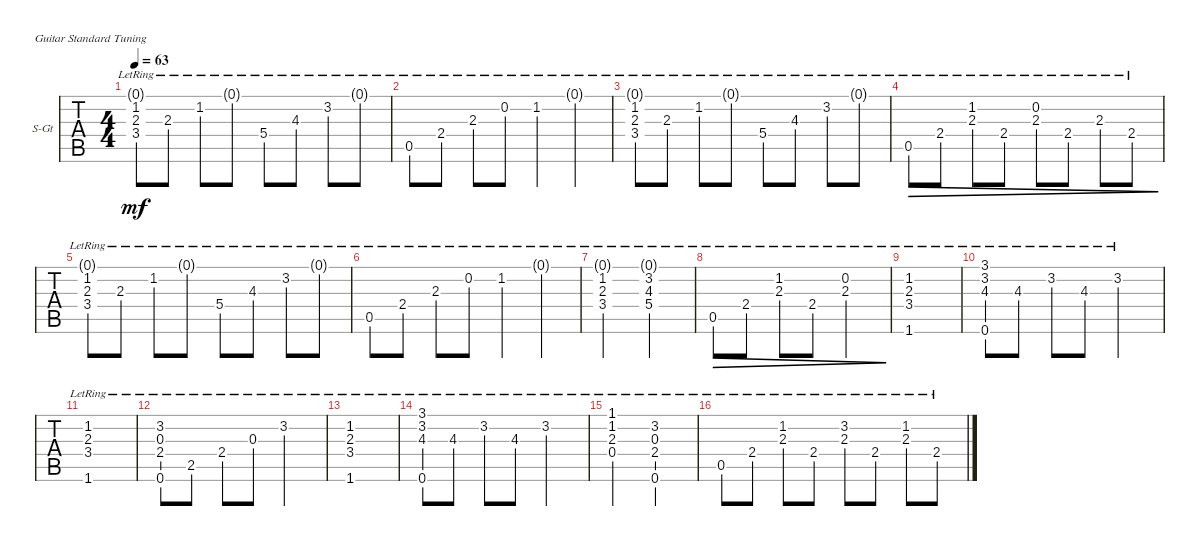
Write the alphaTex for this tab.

\defaultSystemsLayout 4
\bracketExtendMode groupsimilarinstruments
\firstSystemTrackNameOrientation horizontal
\otherSystemsTrackNameOrientation horizontal
\track ("吉他1" "S-Gt") {instrument acousticguitarsteel}
\staff {tabs}
\tuning (E4 B3 G3 D3 A2 E2)
\ts (4 4)
\tempo 63
\clef g2
\ks c
(3.4{lr} 2.3{lr} 1.2{lr} 0.1{g lr}).8{dy mf instrument acousticguitarsteel} 2.3{lr}.8 1.2{lr}.8 0.1{g lr}.8 5.4{lr}.8 4.3{lr}.8 3.2{lr}.8 0.1{g lr}.8 |
0.5{lr}.8 2.4{lr}.8 2.3{lr}.8 0.2{lr}.8 1.2{lr}.4 0.1{g lr}.4 |
(3.4{lr} 2.3{lr} 1.2{lr} 0.1{g lr}).8 2.3{lr}.8 1.2{lr}.8 0.1{g lr}.8 5.4{lr}.8 4.3{lr}.8 3.2{lr}.8 0.1{g lr}.8 |
0.5{lr}.8{dec} 2.4{lr}.8{dec} (2.3{lr} 1.2{lr}).8{dec} 2.4{lr}.8{dec} (2.3{lr} 0.2{lr}).8{dec} 2.4{lr}.8{dec} 2.3{lr}.8{dec} 2.4{lr}.8{dec} |
(3.4{lr} 2.3{lr} 1.2{lr} 0.1{g lr}).8 2.3{lr}.8 1.2{lr}.8 0.1{g lr}.8 5.4{lr}.8 4.3{lr}.8 3.2{lr}.8 0.1{g lr}.8 |
0.5{lr}.8 2.4{lr}.8 2.3{lr}.8 0.2{lr}.8 1.2{lr}.4 0.1{g lr}.4 |
(3.4{lr} 2.3{lr} 1.2{lr} 0.1{g lr}).2 (5.4{lr} 4.3{lr} 3.2{lr} 0.1{g lr}).2 |
0.5{lr}.8{dec} 2.4{lr}.8{dec} (1.2{lr} 2.3{lr}).8{dec} 2.4{lr}.8{dec} (0.2{lr} 2.3{lr}).2{dec} |
(1.6{lr} 3.4{lr} 2.3{lr} 1.2{lr}).1 |
(0.6{lr} 4.3{lr} 3.2{lr} 3.1{lr}).8 4.3{lr}.8 3.2{lr}.8 4.3{lr}.8 3.2{lr}.2 |
(1.6{lr} 3.4{lr} 2.3{lr} 1.2{lr}).1 |
(0.6{lr} 2.4{lr} 0.3{lr} 3.2{lr}).8 2.5{lr}.8 2.4{lr}.8 0.3{lr}.8 3.2{lr}.2 |
(1.6{lr} 3.4{lr} 2.3{lr} 1.2{lr}).1 |
(0.6{lr} 4.3{lr} 3.2{lr} 3.1{lr}).8 4.3{lr}.8 3.2{lr}.8 4.3{lr}.8 3.2{lr}.2 |
(0.4{lr} 2.3{lr} 1.2{lr} 1.1{lr}).2 (0.6{lr} 2.4{lr} 0.3{lr} 3.2{lr}).2 |
0.5{lr}.8 2.4{lr}.8 (1.2{lr} 2.3{lr}).8 2.4{lr}.8 (3.2{lr} 2.3{lr}).8 2.4{lr}.8 (1.2{lr} 2.3{lr}).8 2.4{lr}.8
